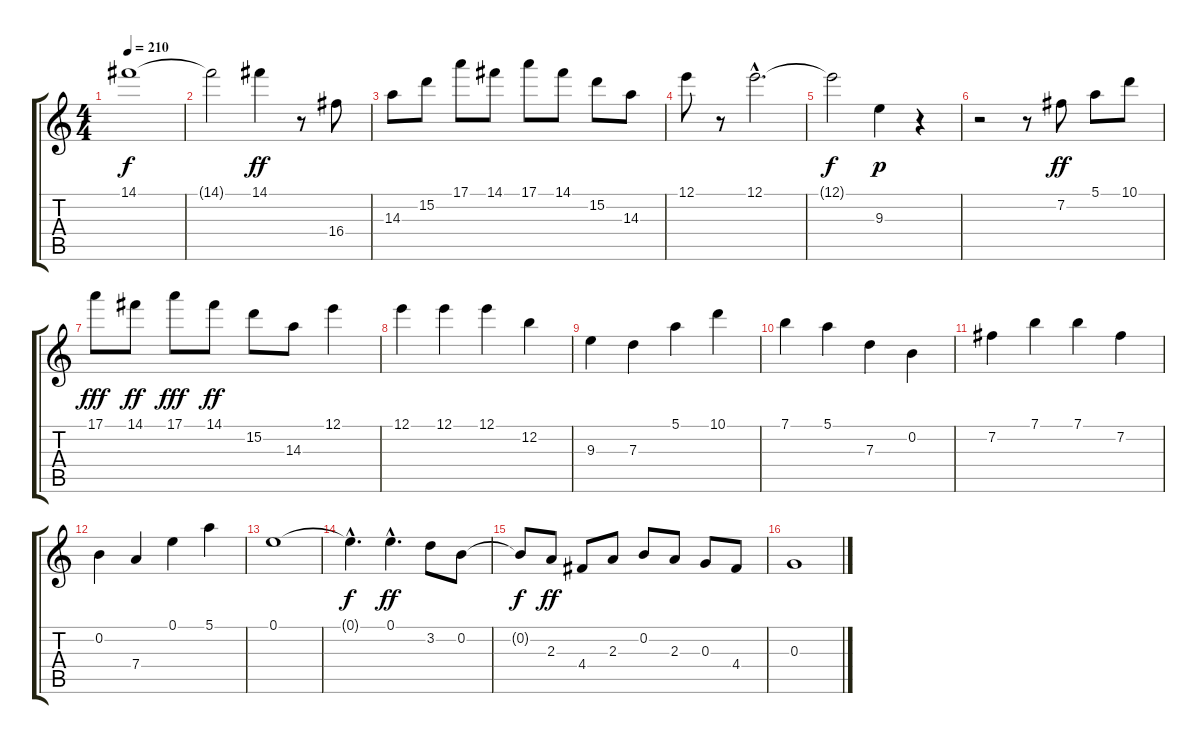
\track "" {instrument acousticguitarnylon}
\staff {score tabs}
\tuning (E4 B3 G3 D3 A2 E2) {hide}
\ts (4 4)
\tempo 210
\clef g2
\ks c
14.1{t}.1{dy f} |
14.1{t}.2 14.1.4{dy ff} r.8 16.4.8 |
14.3.8 15.2.8 17.1.8 14.1.8 17.1.8 14.1.8 15.2.8 14.3.8 |
12.1.8 r.8 12.1{hac}.2{d} |
12.1{t}.2{dy f} 9.3.4{dy p} r.4 |
r.2 r.8 7.2.8{dy ff} 5.1.8 10.1.8 |
17.1.8{dy fff} 14.1.8{dy ff} 17.1.8{dy fff} 14.1.8{dy ff} 15.2.8 14.3.8 12.1.4 |
12.1.4 12.1.4 12.1.4 12.2.4 |
9.3.4 7.3.4 5.1.4 10.1.4 |
7.1.4 5.1.4 7.3.4 0.2.4 |
7.2.4 7.1.4 7.1.4 7.2.4 |
0.2.4 7.4.4 0.1.4 5.1.4 |
0.1.1 |
0.1{hac t}.4{d dy f} 0.1{hac}.4{d dy ff} 3.2.8 0.2.8 |
0.2{t}.8{dy f} 2.3.8{dy ff} 4.4.8 2.3.8 0.2.8 2.3.8 0.3.8 4.4.8 |
0.3.1
